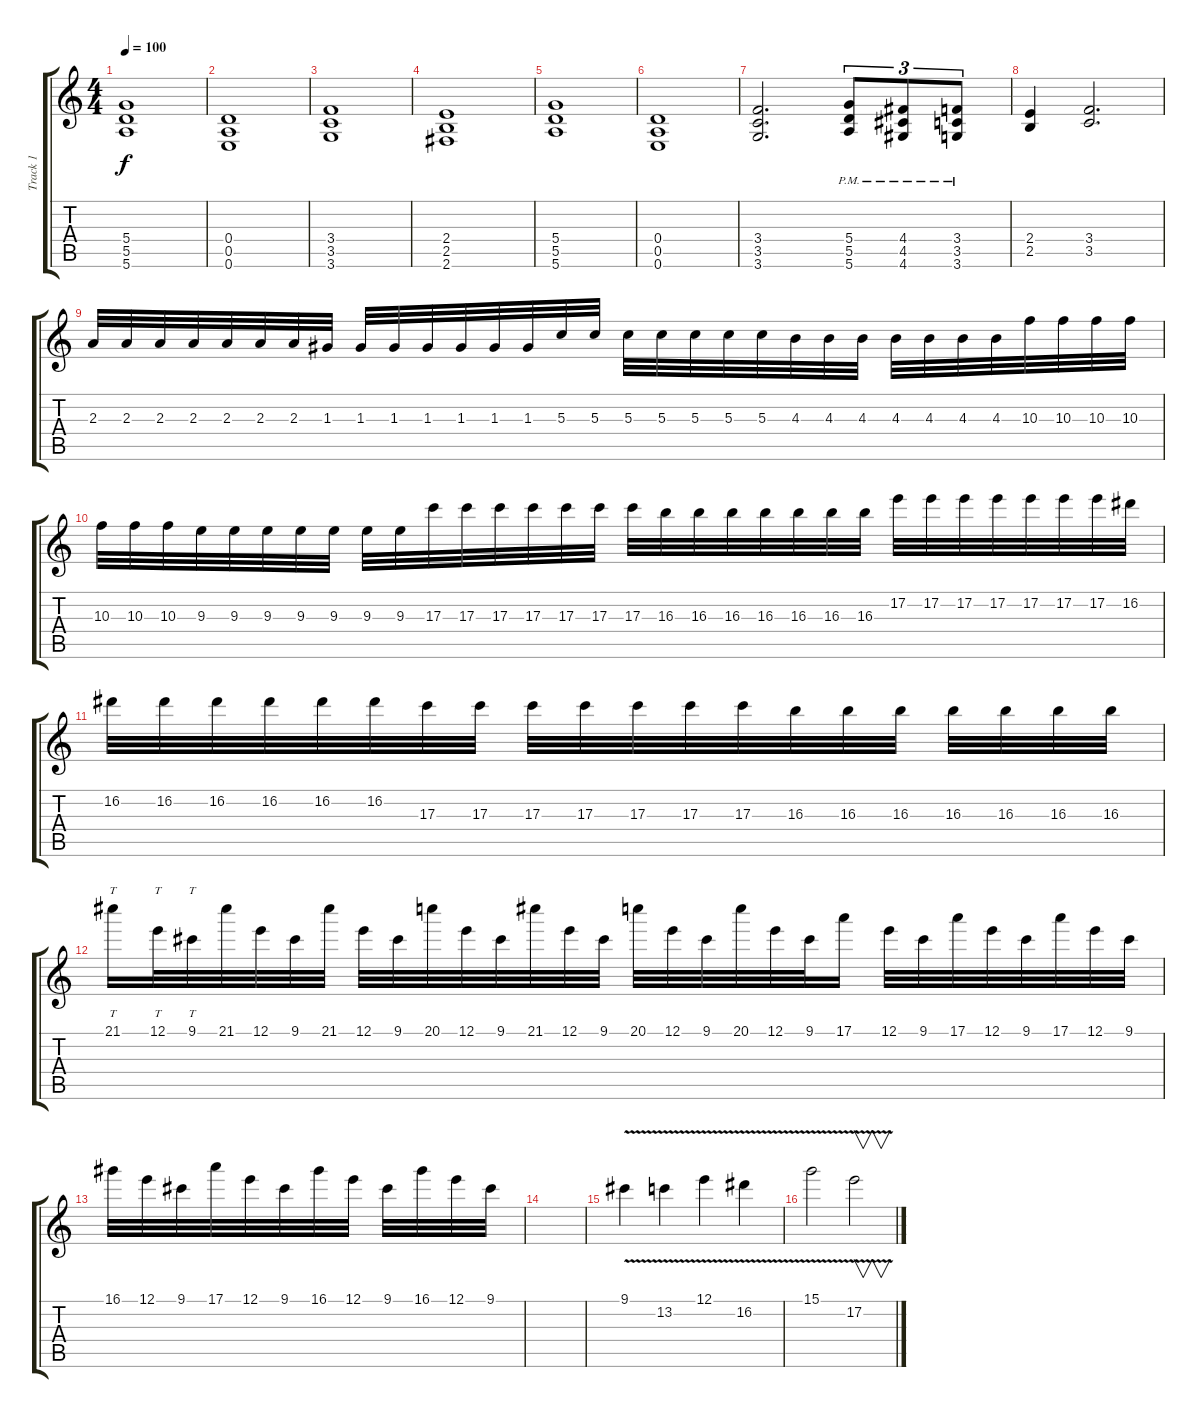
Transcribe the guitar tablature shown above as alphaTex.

\track ("Track 1" "Track 1") {instrument distortionguitar}
\staff {score tabs}
\tuning (E4 B3 G3 D3 A2 E2) {hide}
\ts (4 4)
\tempo 100
\clef g2
\ks c
(5.4 5.5 5.6).1{dy f} |
(0.4 0.5 0.6).1 |
(3.4 3.5 3.6).1 |
(2.4 2.5 2.6).1 |
(5.4 5.5 5.6).1 |
(0.4 0.5 0.6).1 |
(3.4 3.5 3.6).2{d} (5.4{pm} 5.5{pm} 5.6{pm}).8{tu (3 2)} (4.4{pm} 4.5{pm} 4.6{pm}).8{tu (3 2)} (3.4{pm} 3.5{pm} 3.6{pm}).8{tu (3 2)} |
(2.4 2.5).4 (3.4 3.5).2{d} |
2.3.32 2.3.32 2.3.32 2.3.32 2.3.32 2.3.32 2.3.32 1.3.32 1.3.32 1.3.32 1.3.32 1.3.32 1.3.32 1.3.32 5.3.32 5.3.32 5.3.32 5.3.32 5.3.32 5.3.32 5.3.32 4.3.32 4.3.32 4.3.32 4.3.32 4.3.32 4.3.32 4.3.32 10.3.32 10.3.32 10.3.32 10.3.32 |
10.3.32 10.3.32 10.3.32 9.3.32 9.3.32 9.3.32 9.3.32 9.3.32 9.3.32 9.3.32 17.3.32 17.3.32 17.3.32 17.3.32 17.3.32 17.3.32 17.3.32 16.3.32 16.3.32 16.3.32 16.3.32 16.3.32 16.3.32 16.3.32 17.2.32 17.2.32 17.2.32 17.2.32 17.2.32 17.2.32 17.2.32 16.2.32 |
16.2.32 16.2.32 16.2.32 16.2.32 16.2.32 16.2.32 17.3.32 17.3.32 17.3.32 17.3.32 17.3.32 17.3.32 17.3.32 16.3.32 16.3.32 16.3.32 16.3.32 16.3.32 16.3.32 16.3.32 |
21.1.16{tt} 12.1.32{tt} 9.1.32{tt} 21.1.32 12.1.32 9.1.32 21.1.32 12.1.32 9.1.32 20.1.32 12.1.32 9.1.32 21.1.32 12.1.32 9.1.32 20.1.32 12.1.32 9.1.32 20.1.32 12.1.32 9.1.32 17.1.16 12.1.32 9.1.32 17.1.32 12.1.32 9.1.32 17.1.32 12.1.32 9.1.32 |
16.1.32 12.1.32 9.1.32 17.1.32 12.1.32 9.1.32 16.1.32 12.1.32 9.1.32 16.1.32 12.1.32 9.1.32 |
|
9.1{v}.4 13.2{v}.4 12.1{v}.4 16.2{v}.4 |
15.1{v}.2 17.2{v}.2{v}
